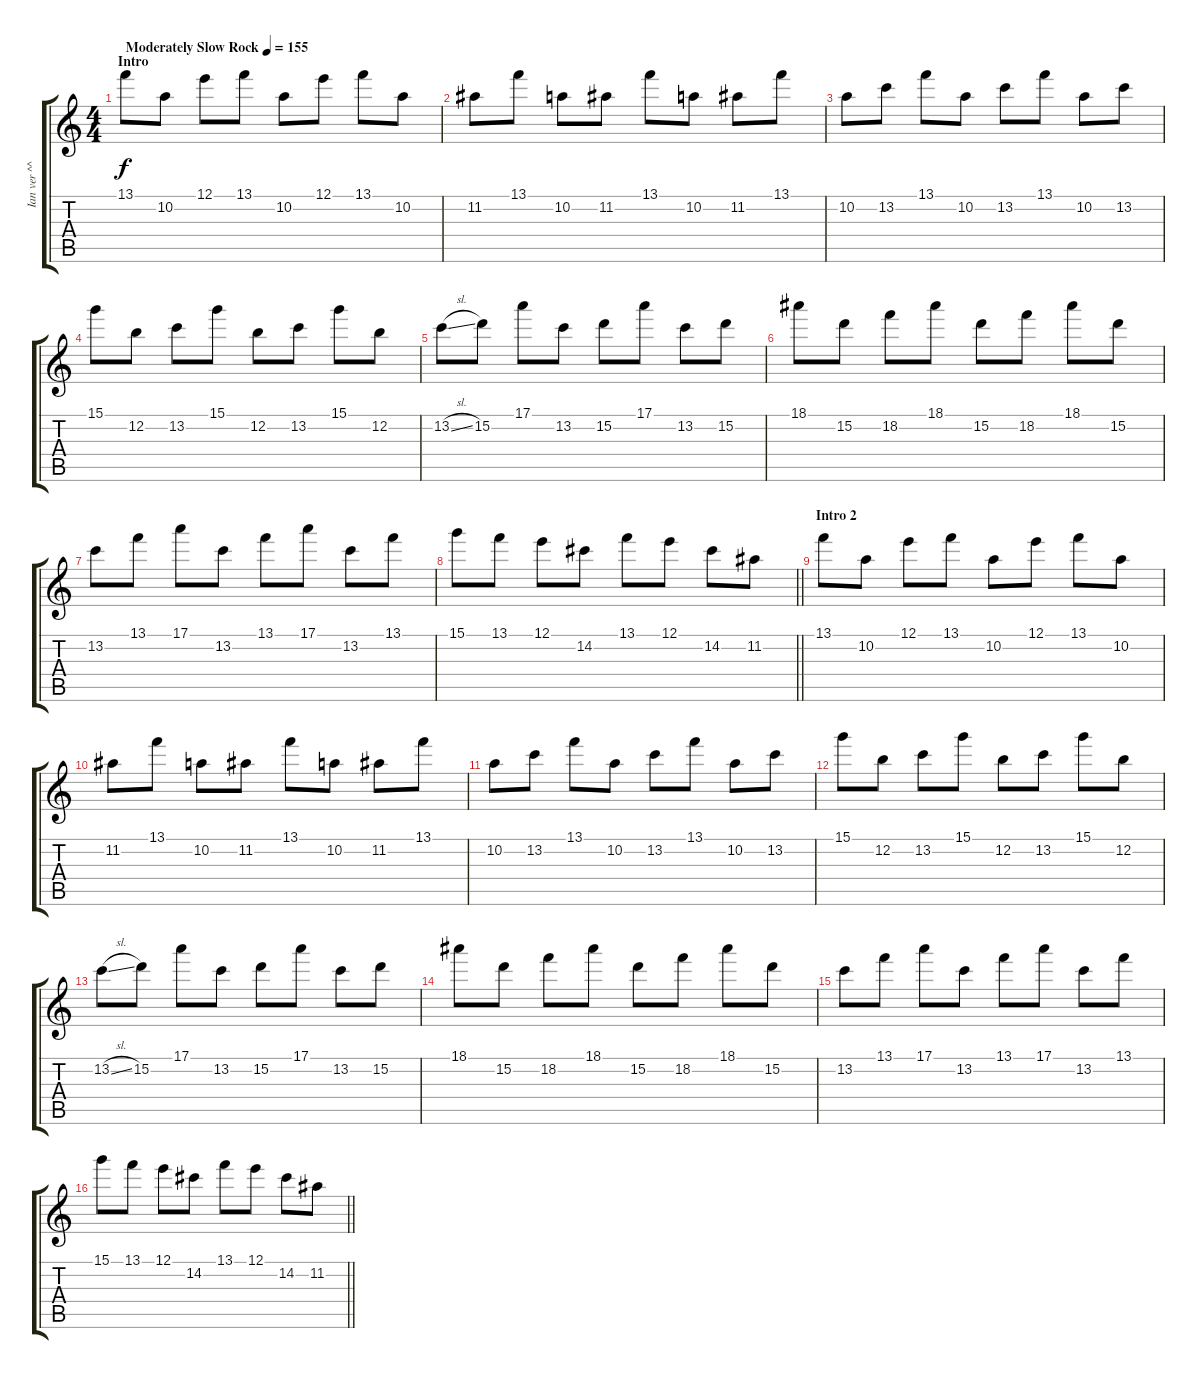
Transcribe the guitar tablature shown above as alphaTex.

\track ("Ian ver ^^" "Ian ver ^^") {instrument acousticguitarsteel}
\staff {score tabs}
\tuning (E4 B3 G3 D3 A2 D2) {hide}
\ts (4 4)
\section ("" "Intro")
\tempo (155 "Moderately Slow Rock")
\clef g2
\ks c
13.1.8{dy f volume 12 instrument distortionguitar} 10.2.8 12.1.8 13.1.8 10.2.8 12.1.8 13.1.8 10.2.8 |
11.2.8 13.1.8 10.2.8 11.2.8 13.1.8 10.2.8 11.2.8 13.1.8 |
10.2.8 13.2.8 13.1.8 10.2.8 13.2.8 13.1.8 10.2.8 13.2.8 |
15.1.8 12.2.8 13.2.8 15.1.8 12.2.8 13.2.8 15.1.8 12.2.8 |
13.2{sl}.8 15.2.8 17.1.8 13.2.8 15.2.8 17.1.8 13.2.8 15.2.8 |
18.1.8 15.2.8 18.2.8 18.1.8 15.2.8 18.2.8 18.1.8 15.2.8 |
13.2.8 13.1.8 17.1.8 13.2.8 13.1.8 17.1.8 13.2.8 13.1.8 |
\barLineRight lightlight
15.1.8 13.1.8 12.1.8 14.2.8 13.1.8 12.1.8 14.2.8 11.2.8 |
\section ("" "Intro 2")
13.1.8{volume 12 instrument distortionguitar} 10.2.8 12.1.8 13.1.8 10.2.8 12.1.8 13.1.8 10.2.8 |
11.2.8 13.1.8 10.2.8 11.2.8 13.1.8 10.2.8 11.2.8 13.1.8 |
10.2.8 13.2.8 13.1.8 10.2.8 13.2.8 13.1.8 10.2.8 13.2.8 |
15.1.8 12.2.8 13.2.8 15.1.8 12.2.8 13.2.8 15.1.8 12.2.8 |
13.2{sl}.8 15.2.8 17.1.8 13.2.8 15.2.8 17.1.8 13.2.8 15.2.8 |
18.1.8 15.2.8 18.2.8 18.1.8 15.2.8 18.2.8 18.1.8 15.2.8 |
13.2.8 13.1.8 17.1.8 13.2.8 13.1.8 17.1.8 13.2.8 13.1.8 |
\barLineRight lightlight
15.1.8 13.1.8 12.1.8 14.2.8 13.1.8 12.1.8 14.2.8 11.2.8
